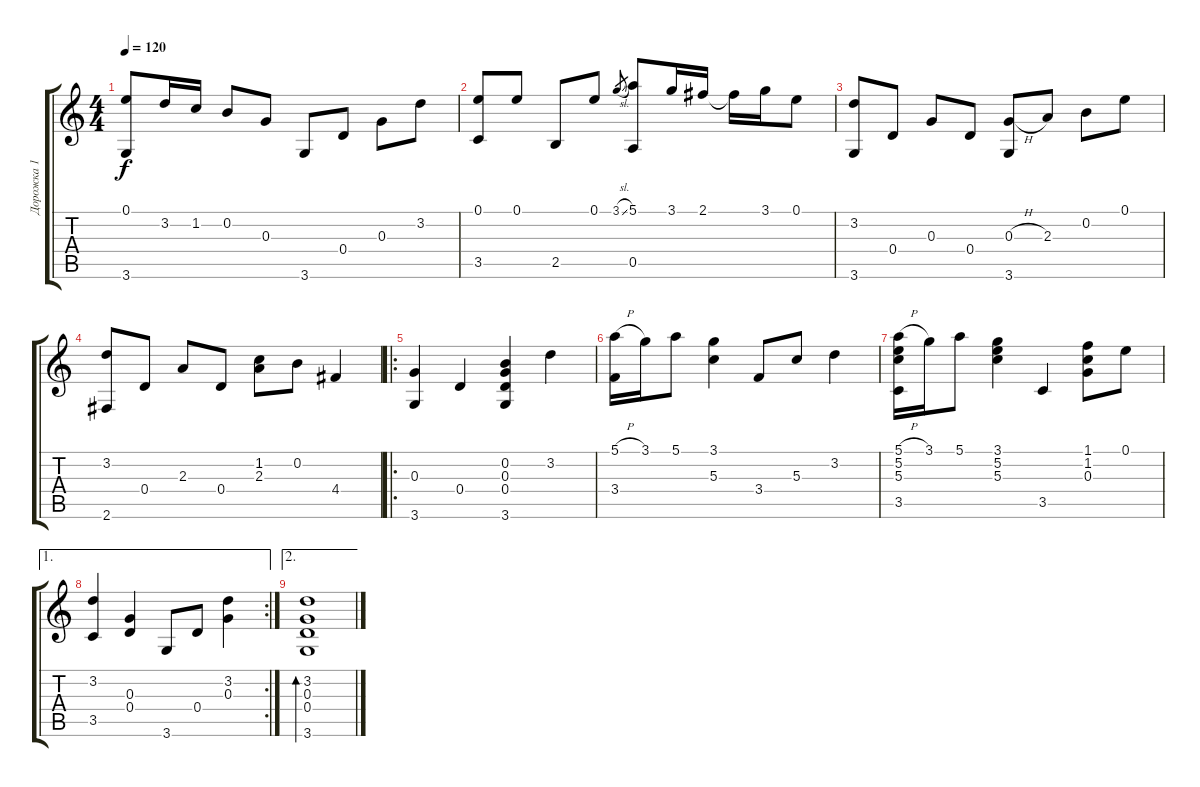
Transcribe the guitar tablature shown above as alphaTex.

\track ("Дорожка 1" "Дорожка 1") {instrument acousticguitarsteel}
\staff {score tabs}
\tuning (E4 B3 G3 D3 A2 E2) {hide}
\ts (4 4)
\tempo 120
\clef g2
\ks c
(0.1 3.6).8{dy f} 3.2.16 1.2.16 0.2.8 0.3.8 3.6.8 0.4.8 0.3.8 3.2.8 |
(0.1 3.5).8 0.1.8 2.5.8 0.1.8 3.1{sl}.8{gr} (5.1 0.5).8 3.1.16 2.1.16 2.1{t}.16 3.1.16 0.1.8 |
(3.2 3.6).8 0.4.8 0.3.8 0.4.8 (0.3{h} 3.6).8 2.3.8 0.2.8 0.1.8 |
(3.2 2.6).8 0.4.8 2.3.8 0.4.8 (1.2 2.3).8 0.2.8 4.4.4 |
\ro
(0.3 3.6).4 0.4.4 (0.2 0.3 0.4 3.6).4 3.2.4 |
(5.1{h} 3.4).16 3.1.16 5.1.8 (3.1 5.3).4 3.4.8 5.3.8 3.2.4 |
(5.1{h} 5.2 5.3 3.5).16 3.1.16 5.1.8 (3.1 5.2 5.3).4 3.5.4 (1.1 1.2 0.3).8 0.1.8 |
\ae 1
\rc 2
(3.2 3.5).4 (0.3 0.4).4 3.6.8 0.4.8 (3.2 0.3).4 |
\ae 2
(3.2 0.3 0.4 3.6).1{bd 60}
